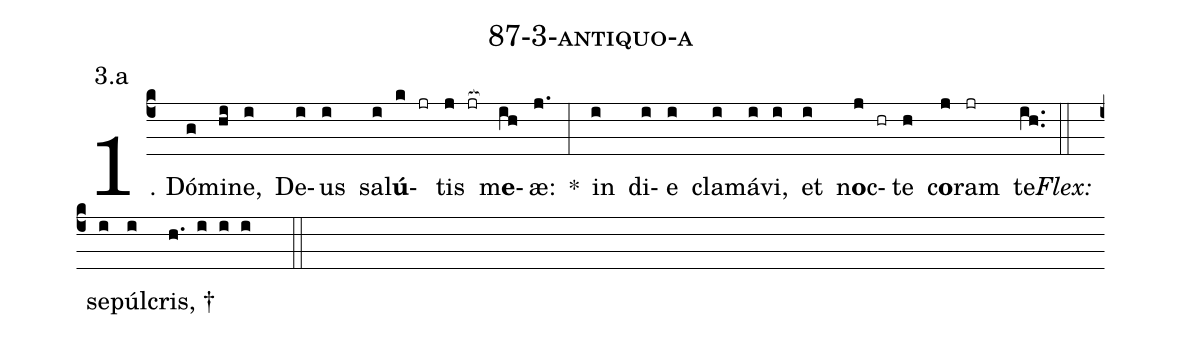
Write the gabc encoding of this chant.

name: 87-3-antiquo-a;
annotation: 3.a;
%%
(c4)1. Dó(g)mi(hi)ne,(i) De(i)us(i) sa(i)l<b>ú</b>(k jr)tis(j jr[ocb:1{]) m<b>e</b>(ih[ocb:0}])æ:(j.) *(:) in(i) di(i)e(i) cla(i)má(i)vi,(i) et(i) n<b>o</b>c(j hr)te(h) c<b>o</b>(j)ram(jr) te.(ih..) (::)
<i>Flex:</i>()  se(i)púl(i)cris, †(h. i i i  ::)
